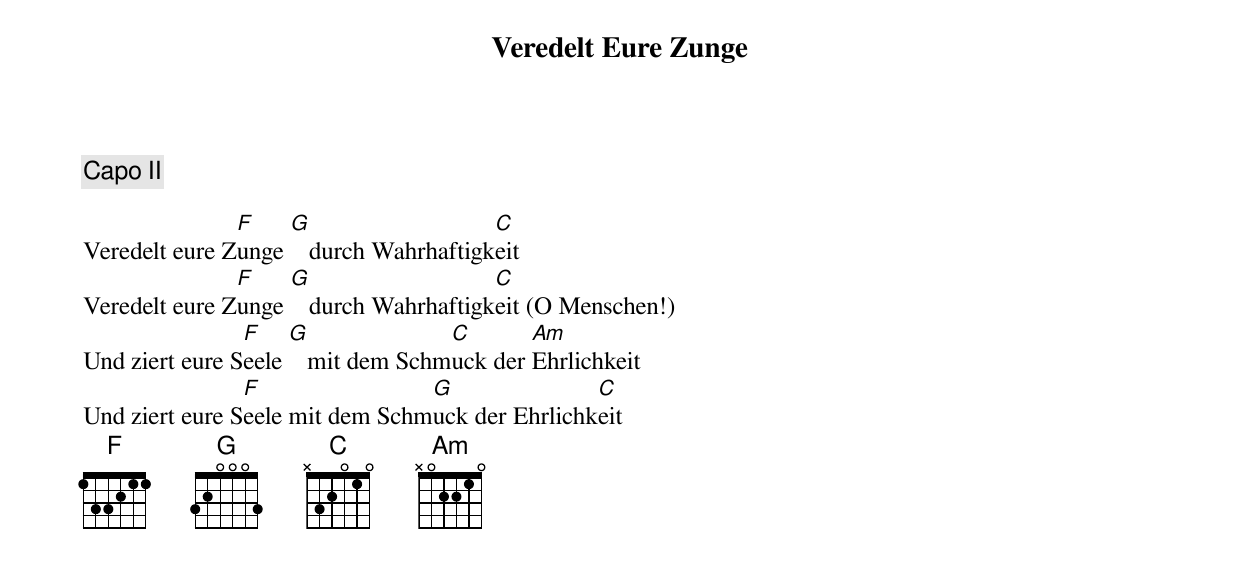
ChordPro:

{title: Veredelt Eure Zunge}
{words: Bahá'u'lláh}
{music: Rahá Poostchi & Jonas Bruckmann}
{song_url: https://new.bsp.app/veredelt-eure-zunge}

{c: Capo II}

Veredelt eure Z[F]unge [G]   durch Wahrhaftigk[C]eit
Veredelt eure Z[F]unge [G]   durch Wahrhaftigk[C]eit (O Menschen!)
Und ziert eure S[F]eele [G]   mit dem Schm[C]uck der [Am]Ehrlichkeit
Und ziert eure S[F]eele mit dem Schm[G]uck der Ehrlichk[C]eit
